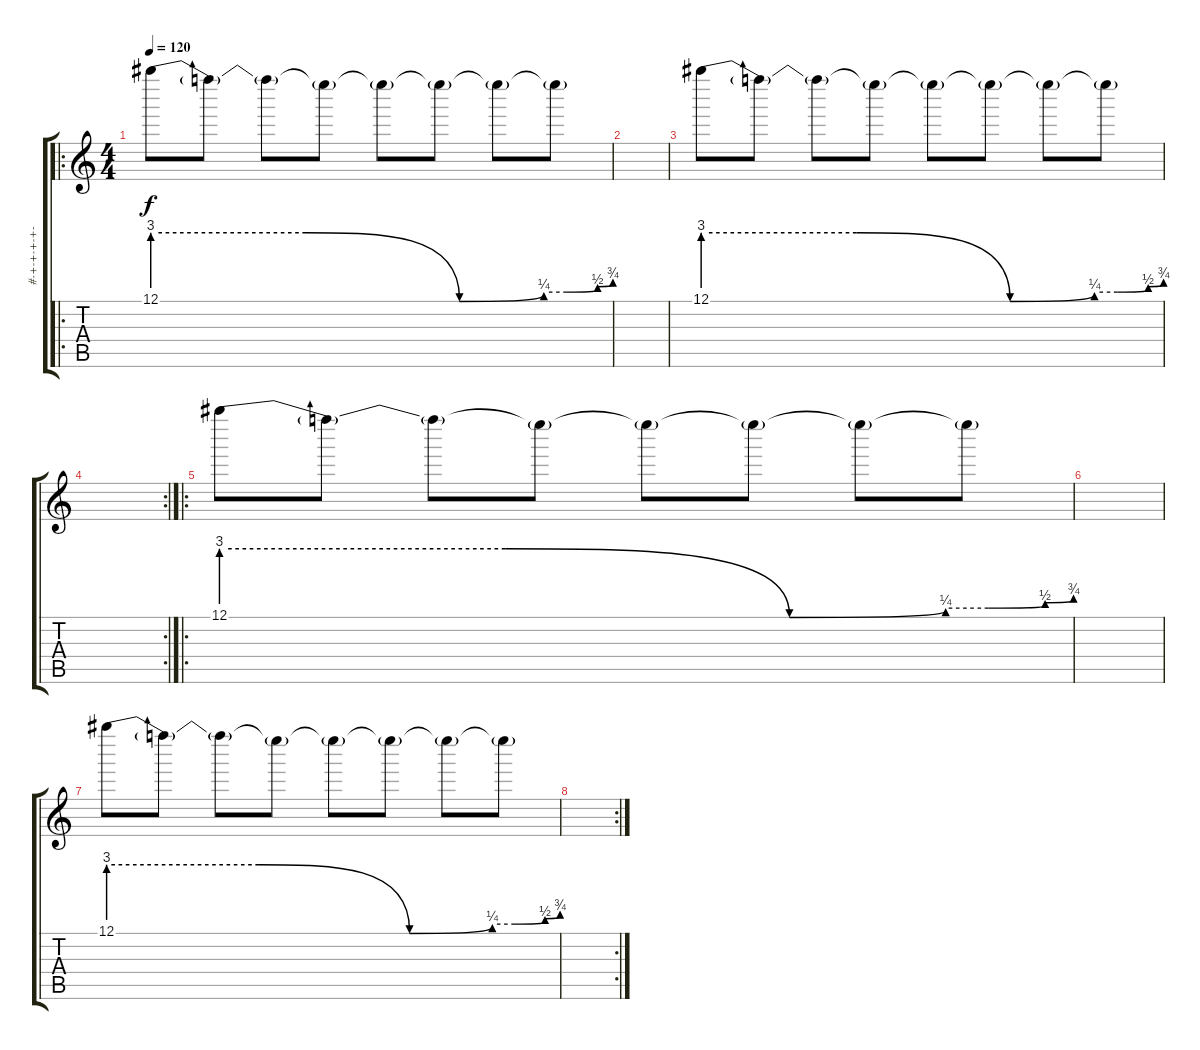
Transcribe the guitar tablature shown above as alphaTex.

\track ("#-+-+-+-+-+-#" "#-+-+-+-+-") {instrument birdtweet}
\staff {score tabs}
\tuning (E6 B5 G5 D5 A4 E4) {hide}
\ro
\ts (4 4)
\tempo 120
\clef g2
\ks c
12.1{be (custom 0 12 20 12 40 0 51 1 54 1 58 2 60 3)}.8{dy f} 12.1{t}.8 12.1{t}.8 12.1{t}.8 12.1{t}.8 12.1{t}.8 12.1{t}.8 12.1{t}.8 |
|
12.1{be (custom 0 12 20 12 40 0 51 1 54 1 58 2 60 3)}.8 12.1{t}.8 12.1{t}.8 12.1{t}.8 12.1{t}.8 12.1{t}.8 12.1{t}.8 12.1{t}.8 |
\rc 2
|
\ro
12.1{be (custom 0 12 20 12 40 0 51 1 54 1 58 2 60 3)}.8 12.1{t}.8 12.1{t}.8 12.1{t}.8 12.1{t}.8 12.1{t}.8 12.1{t}.8 12.1{t}.8 |
|
12.1{be (custom 0 12 20 12 40 0 51 1 54 1 58 2 60 3)}.8 12.1{t}.8 12.1{t}.8 12.1{t}.8 12.1{t}.8 12.1{t}.8 12.1{t}.8 12.1{t}.8 |
\rc 2
